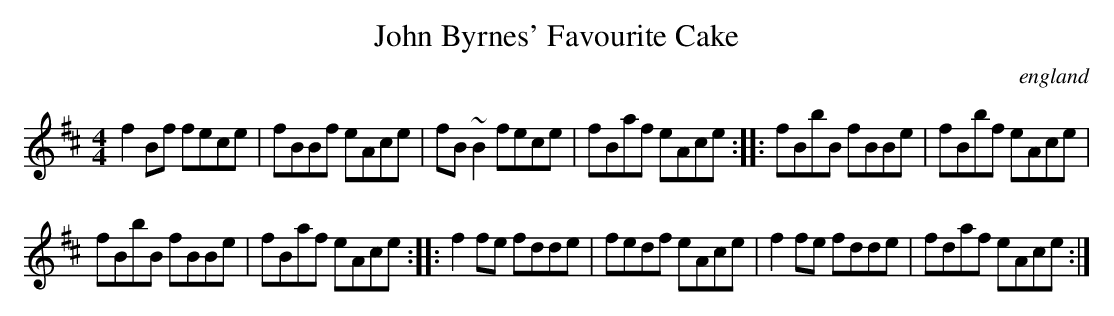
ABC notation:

X:1
T:John Byrnes' Favourite Cake
O:england
M:4/4
K:D
f2Bf fece | fBBf eAce | fB~B2 fece | fBaf eAce :: fBbB fBBe | fBbf eAce |
fBbB fBBe | fBaf eAce :: f2fe fdde | fedf eAce | f2fe fdde | fdaf eAce :|
